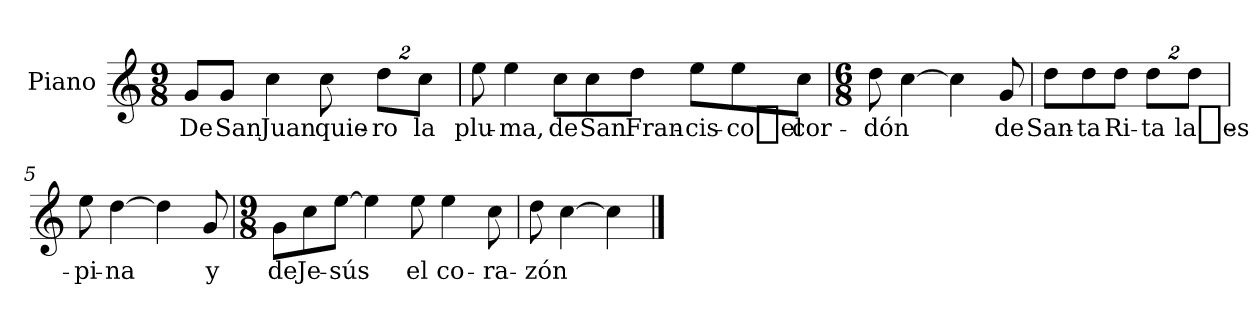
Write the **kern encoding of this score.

**kern	**text
*part1	*part1
*staff1	*staff1
*I"Piano	*
*I'Pno	*
*clefG2	*
*k[]	*
*M9/8	*
=1	=1
8g/L	De
8g/J	San
4cc\	Juan
8cc\	quie-
*Xbrackettup	*
16%3dd\L	-ro
16%3cc\J	la
=2	=2
8ee\	plu-
4ee\	-ma,
8cc\L	de
8cc\	San
8dd\J	Fran-
8ee\L	-cis-
8ee\	-co_el
8cc\J	cor-
=3	=3
*M6/8	*
8dd\	-dón
[4cc\	.
4cc\]	.
8g/	de
!!LO:LB:g=z
=4	=4
8dd\L	San-
8dd\	-ta
8dd\J	Ri-
16%3dd\L	-ta
16%3dd\J	la_es-
=5	=5
8ee\	-pi-
[4dd\	-na
4dd\]	.
8g/	y
=6	=6
*M9/8	*
8g\L	de
8cc\	Je-
[8ee\J	-sús
4ee\]	.
8ee\	el
4ee\	co-
8cc\	-ra-
=7	=7
8dd\	-zón
[4cc\	.
4cc\]	.
==	==
*-	*-
